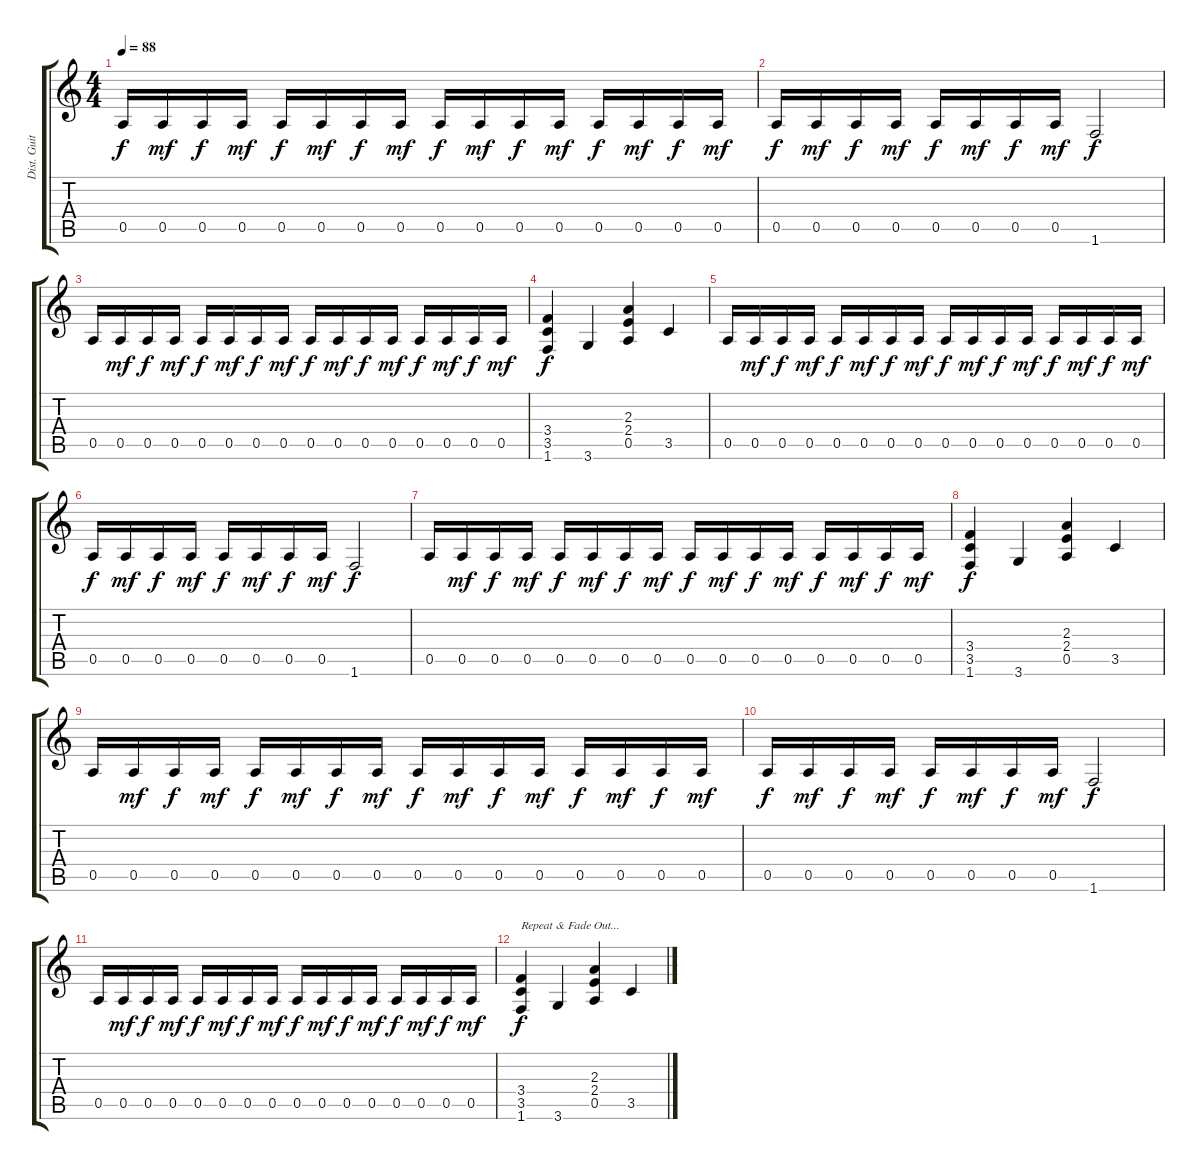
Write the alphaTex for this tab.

\track ("Dist. Guitar 2" "Dist. Guit") {instrument overdrivenguitar}
\staff {score tabs}
\tuning (E4 B3 G3 D3 A2 E2) {hide}
\ts (4 4)
\tempo 88
\clef g2
\ks c
0.5.16{dy f} 0.5.16{dy mf} 0.5.16{dy f} 0.5.16{dy mf} 0.5.16{dy f} 0.5.16{dy mf} 0.5.16{dy f} 0.5.16{dy mf} 0.5.16{dy f} 0.5.16{dy mf} 0.5.16{dy f} 0.5.16{dy mf} 0.5.16{dy f} 0.5.16{dy mf} 0.5.16{dy f} 0.5.16{dy mf} |
0.5.16{dy f} 0.5.16{dy mf} 0.5.16{dy f} 0.5.16{dy mf} 0.5.16{dy f} 0.5.16{dy mf} 0.5.16{dy f} 0.5.16{dy mf} 1.6.2{dy f} |
0.5.16 0.5.16{dy mf} 0.5.16{dy f} 0.5.16{dy mf} 0.5.16{dy f} 0.5.16{dy mf} 0.5.16{dy f} 0.5.16{dy mf} 0.5.16{dy f} 0.5.16{dy mf} 0.5.16{dy f} 0.5.16{dy mf} 0.5.16{dy f} 0.5.16{dy mf} 0.5.16{dy f} 0.5.16{dy mf} |
(3.4 3.5 1.6).4{dy f} 3.6.4 (2.3 2.4 0.5).4 3.5.4 |
0.5.16 0.5.16{dy mf} 0.5.16{dy f} 0.5.16{dy mf} 0.5.16{dy f} 0.5.16{dy mf} 0.5.16{dy f} 0.5.16{dy mf} 0.5.16{dy f} 0.5.16{dy mf} 0.5.16{dy f} 0.5.16{dy mf} 0.5.16{dy f} 0.5.16{dy mf} 0.5.16{dy f} 0.5.16{dy mf} |
0.5.16{dy f} 0.5.16{dy mf} 0.5.16{dy f} 0.5.16{dy mf} 0.5.16{dy f} 0.5.16{dy mf} 0.5.16{dy f} 0.5.16{dy mf} 1.6.2{dy f} |
0.5.16 0.5.16{dy mf} 0.5.16{dy f} 0.5.16{dy mf} 0.5.16{dy f} 0.5.16{dy mf} 0.5.16{dy f} 0.5.16{dy mf} 0.5.16{dy f} 0.5.16{dy mf} 0.5.16{dy f} 0.5.16{dy mf} 0.5.16{dy f} 0.5.16{dy mf} 0.5.16{dy f} 0.5.16{dy mf} |
(3.4 3.5 1.6).4{dy f} 3.6.4 (2.3 2.4 0.5).4 3.5.4 |
0.5.16 0.5.16{dy mf} 0.5.16{dy f} 0.5.16{dy mf} 0.5.16{dy f} 0.5.16{dy mf} 0.5.16{dy f} 0.5.16{dy mf} 0.5.16{dy f} 0.5.16{dy mf} 0.5.16{dy f} 0.5.16{dy mf} 0.5.16{dy f} 0.5.16{dy mf} 0.5.16{dy f} 0.5.16{dy mf} |
0.5.16{dy f} 0.5.16{dy mf} 0.5.16{dy f} 0.5.16{dy mf} 0.5.16{dy f} 0.5.16{dy mf} 0.5.16{dy f} 0.5.16{dy mf} 1.6.2{dy f} |
0.5.16 0.5.16{dy mf} 0.5.16{dy f} 0.5.16{dy mf} 0.5.16{dy f} 0.5.16{dy mf} 0.5.16{dy f} 0.5.16{dy mf} 0.5.16{dy f} 0.5.16{dy mf} 0.5.16{dy f} 0.5.16{dy mf} 0.5.16{dy f} 0.5.16{dy mf} 0.5.16{dy f} 0.5.16{dy mf} |
(3.4 3.5 1.6).4{txt "Repeat & Fade Out..." dy f} 3.6.4 (2.3 2.4 0.5).4 3.5.4
